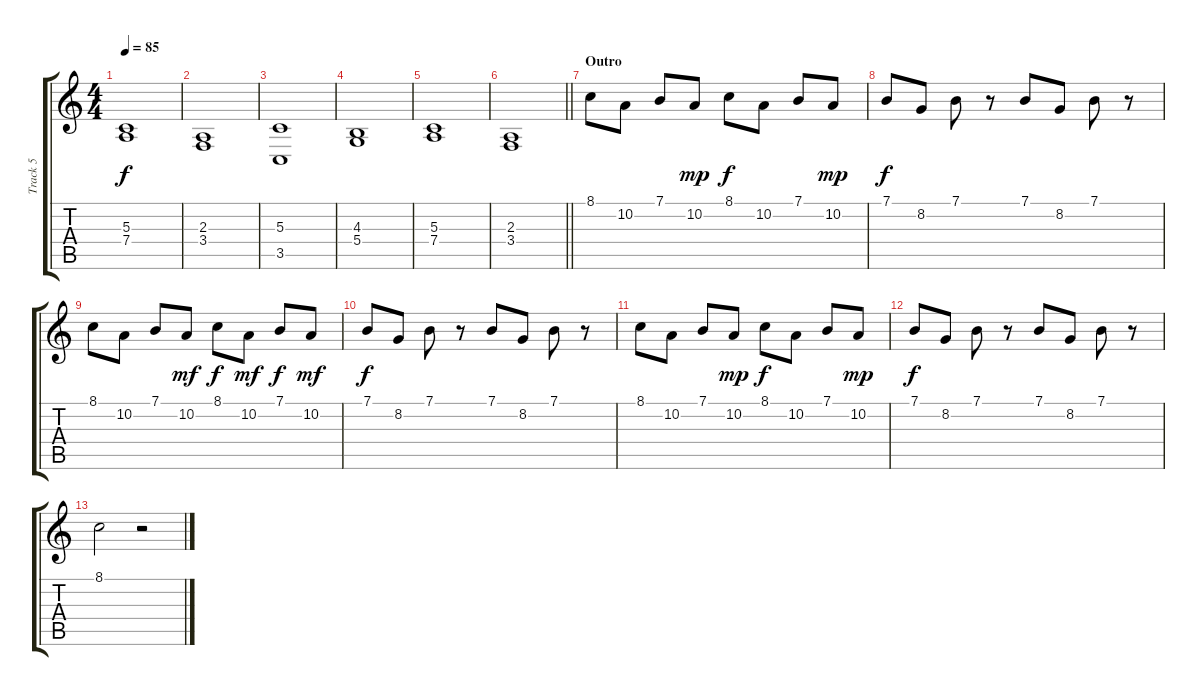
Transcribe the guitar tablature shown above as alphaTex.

\track ("Track 5" "Track 5") {instrument stringensemble2}
\staff {score tabs}
\tuning (E4 B3 G3 D3 A2 E2) {hide}
\ts (4 4)
\tempo 85
\clef g2
\ks c
(5.3 7.4).1{dy f} |
(2.3 3.4).1 |
(5.3 3.5).1 |
(4.3 5.4).1 |
(5.3 7.4).1 |
\barLineRight lightlight
(2.3 3.4).1 |
\section ("" "Outro")
8.1.8 10.2.8 7.1.8 10.2.8{dy mp} 8.1.8{dy f} 10.2.8 7.1.8 10.2.8{dy mp} |
7.1.8{dy f} 8.2.8 7.1.8 r.8 7.1.8 8.2.8 7.1.8 r.8 |
8.1.8 10.2.8 7.1.8 10.2.8{dy mf} 8.1.8{dy f} 10.2.8{dy mf} 7.1.8{dy f} 10.2.8{dy mf} |
7.1.8{dy f} 8.2.8 7.1.8 r.8 7.1.8 8.2.8 7.1.8 r.8 |
8.1.8 10.2.8 7.1.8 10.2.8{dy mp} 8.1.8{dy f} 10.2.8 7.1.8 10.2.8{dy mp} |
7.1.8{dy f} 8.2.8 7.1.8 r.8 7.1.8 8.2.8 7.1.8 r.8 |
8.1.2 r.2
